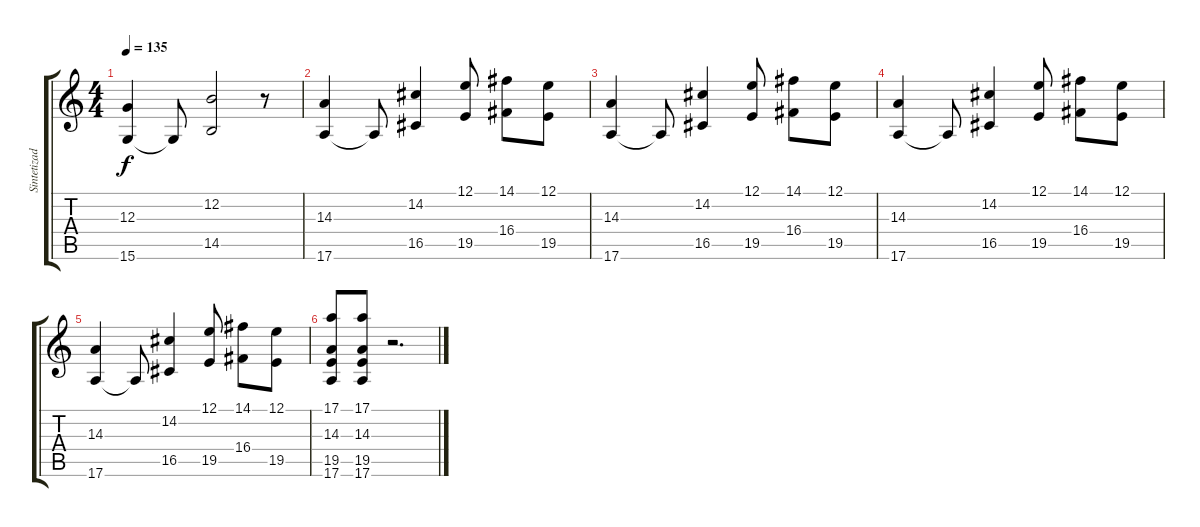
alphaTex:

\track ("Sintetizador" "Sintetizad") {instrument pad3polysynth}
\staff {score tabs}
\tuning (E4 B3 G3 D3 A2 E2) {hide}
\ts (4 4)
\tempo 135
\clef g2
\ks c
(12.3 15.6).4{dy f} 15.6{t}.8 (12.2 14.5).2 r.8 |
(14.3 17.6).4 17.6{t}.8 (14.2 16.5).4 (12.1 19.5).8 (14.1 16.4).8 (12.1 19.5).8 |
(14.3 17.6).4 17.6{t}.8 (14.2 16.5).4 (12.1 19.5).8 (14.1 16.4).8 (12.1 19.5).8 |
(14.3 17.6).4 17.6{t}.8 (14.2 16.5).4 (12.1 19.5).8 (14.1 16.4).8 (12.1 19.5).8 |
(14.3 17.6).4 17.6{t}.8 (14.2 16.5).4 (12.1 19.5).8 (14.1 16.4).8 (12.1 19.5).8 |
(17.1 14.3 19.5 17.6).8 (17.1 14.3 19.5 17.6).8 r.2{d}
